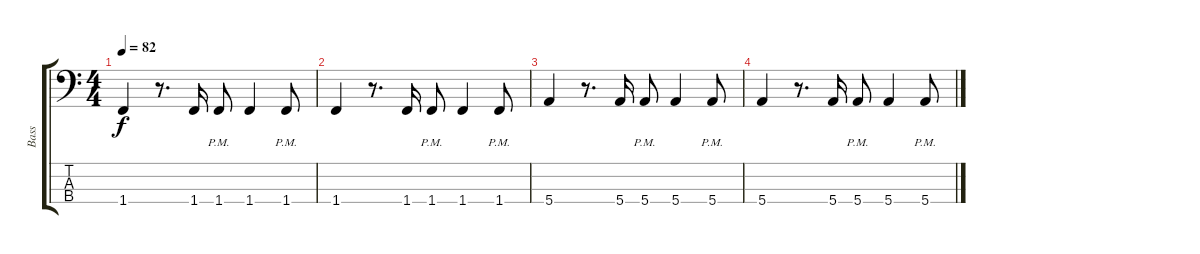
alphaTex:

\track ("Bass" "Bass") {instrument electricbassfinger}
\staff {score tabs}
\tuning (G2 D2 A1 E1) {hide}
\ts (4 4)
\tempo 82
\clef f4
\ks c
1.4.4{dy f} r.8{d} 1.4.16 1.4{pm}.8 1.4.4 1.4{pm}.8 |
1.4.4 r.8{d} 1.4.16 1.4{pm}.8 1.4.4 1.4{pm}.8 |
5.4.4 r.8{d} 5.4.16 5.4{pm}.8 5.4.4 5.4{pm}.8 |
5.4.4 r.8{d} 5.4.16 5.4{pm}.8 5.4.4 5.4{pm}.8
